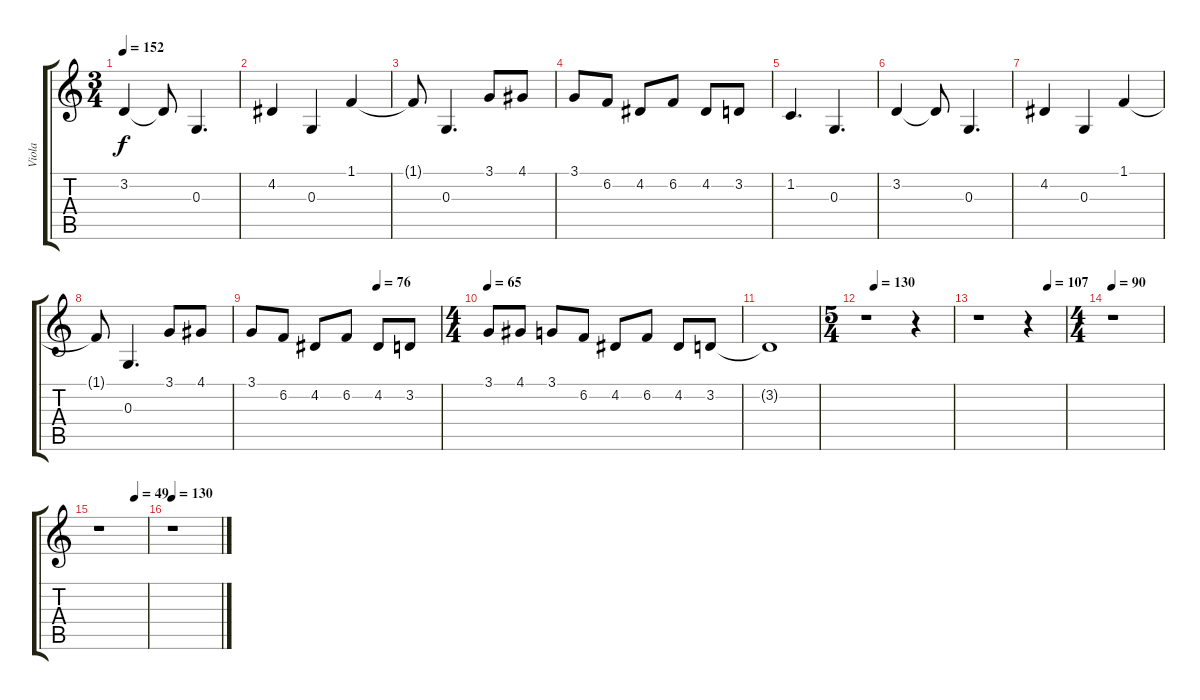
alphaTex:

\track ("Viola" "Viola") {instrument viola}
\staff {score tabs}
\tuning (E4 B3 G3 D3 A2 E2) {hide}
\ts (3 4)
\tempo 152
\clef g2
\ks c
3.2.4{dy f} 3.2{t}.8 0.3.4{d} |
4.2.4 0.3.4 1.1.4 |
1.1{t}.8 0.3.4{d} 3.1.8 4.1.8 |
3.1.8 6.2.8 4.2.8 6.2.8 4.2.8 3.2.8 |
1.2.4{d} 0.3.4{d} |
3.2.4 3.2{t}.8 0.3.4{d} |
4.2.4 0.3.4 1.1.4 |
1.1{t}.8 0.3.4{d} 3.1.8 4.1.8 |
\tempo (76 0.6666666666666666)
3.1.8 6.2.8 4.2.8 6.2.8 4.2.8 3.2.8 |
\ts (4 4)
\tempo 65
3.1.8 4.1.8 3.1.8 6.2.8 4.2.8 6.2.8 4.2.8 3.2.8 |
3.2{t}.1 |
\ts (5 4)
\tempo (130 0.1)
r.1 r.4 |
\tempo (107 0.8)
r.1 r.4 |
\ts (4 4)
\tempo 90
r.1 |
\tempo (49 0.75)
r.1 |
\tempo 130
r.1
